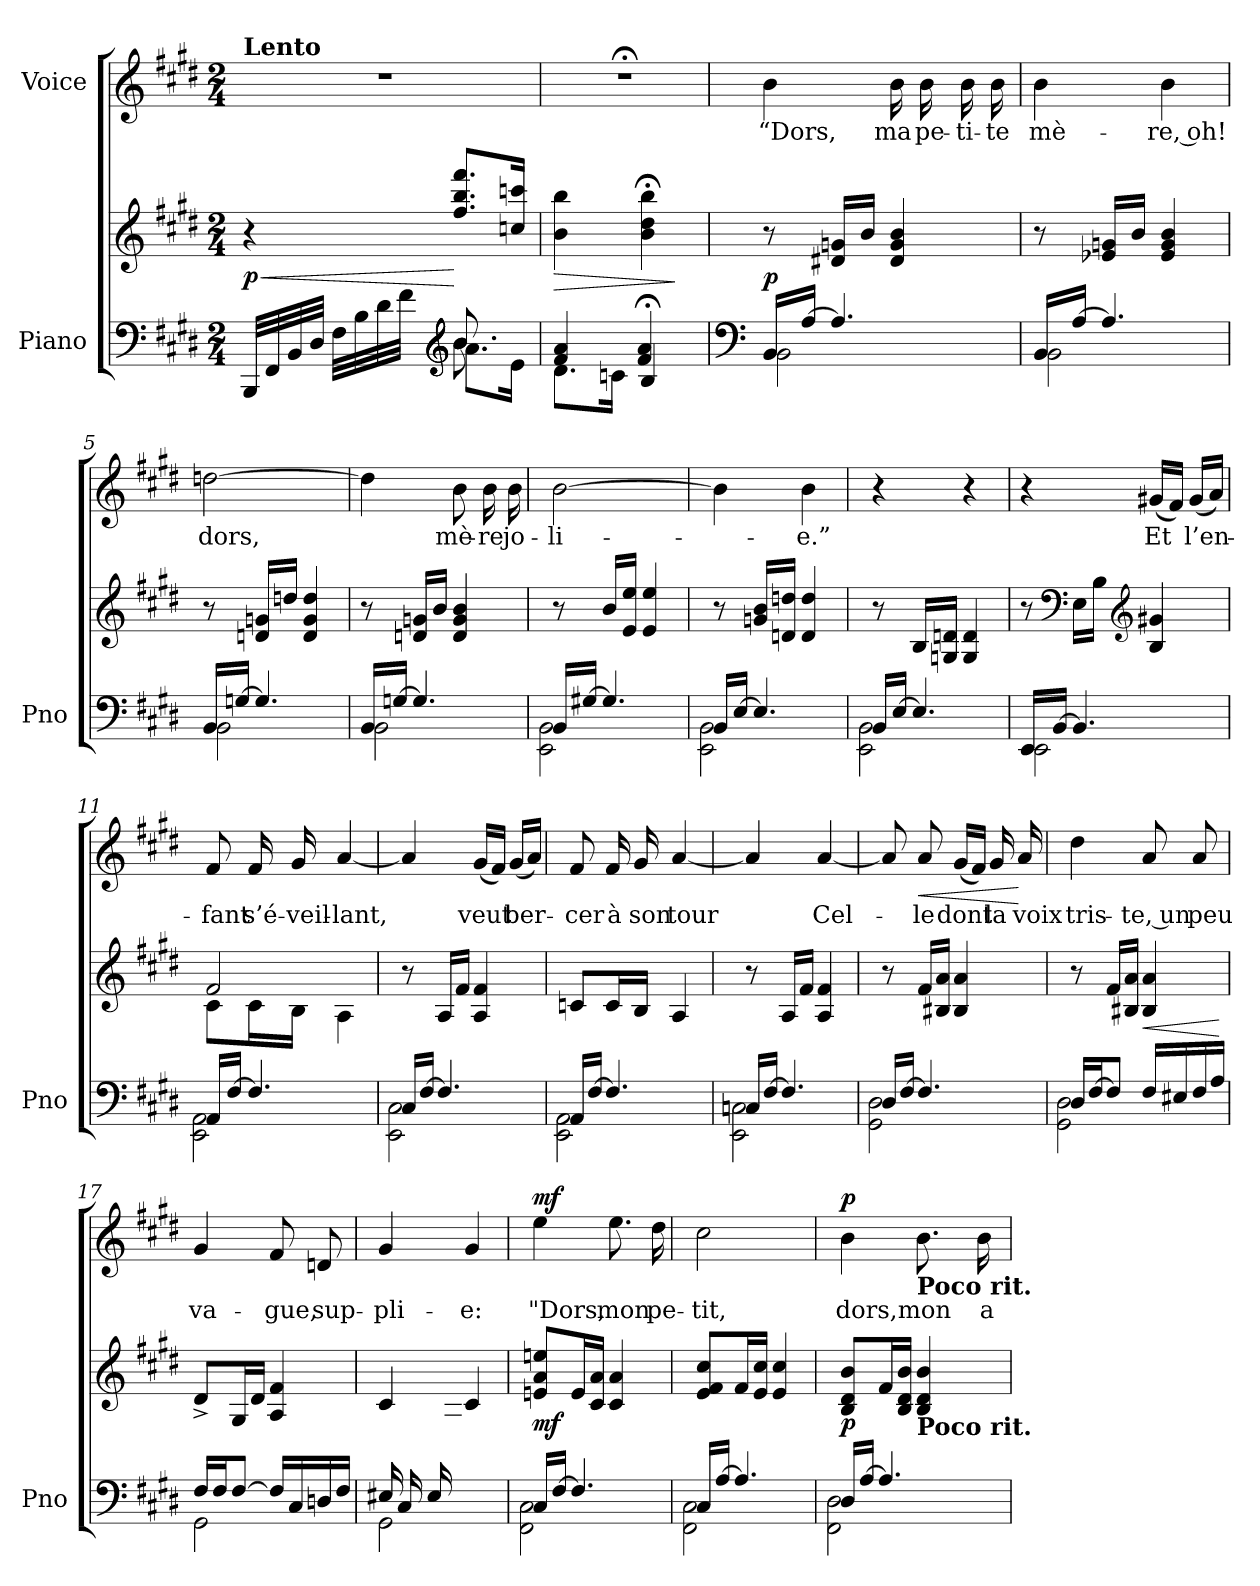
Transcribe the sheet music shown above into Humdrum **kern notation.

**kern	**kern	**dynam	**kern	**text	**dynam
*part2	*part2	*part2	*part1	*part1	*part1
*staff3	*staff2	*staff2/3	*staff1	*staff1	*staff1
*I"Piano	*	*	*I"Voice	*	*
*I'Pno	*	*	*	*	*
*clefF4	*clefG2	*	*clefG2	*	*
*k[f#c#g#d#]	*k[f#c#g#d#]	*	*k[f#c#g#d#]	*	*
*M2/4	*M2/4	*	*M2/4	*	*
=1	=1	=1	=1	=1	=1
*^	*	*	*	*	*
*	*^	*	*	*	*	*
!	!	!	!	!	!LO:TX:a:B:t=Lento	!	!
!	!	!	!	!LO:HP:b	!	!	!
*	*	*	*^	*	*	*	*
!	!	!	!	!	!LO:DY:n=1:b	!	!	!
4ryy	32BBB/LLL	4ryy	4r	4..ryy	< p	2r	.	.
.	32FF#/	.	.	.	.	.	.	.
.	32BB/	.	.	.	.	.	.	.
.	32D#/JJJ	.	.	.	.	.	.	.
.	32F#\LLL	.	.	.	.	.	.	.
.	32B\	.	.	.	.	.	.	.
.	32d#\	.	.	.	.	.	.	.
.	32f#\JJJ	.	.	.	.	.	.	.
*clefG2	*	*	*	*	*	*	*	*
8.b/L	8.a\L	8.b\	8.ff#/ 8.bb/ 8.fff#/L	.	[	.	.	.
16ryy	16e\Jk	16ryy	16ccn/ 16cccn/Jk	16cc\Jk	.	.	.	.
=2	=2	=2	=2	=2	=2	=2	=2	=2
!	!	!	!	!	!LO:HP:b	!	!	!
*	*v	*v	*	*	*	*	*	*
*	*	*v	*v	*	*	*	*
8.d#\L	4f#/ 4a/	4b\ 4bb\	>	2r;<	.	.
16cn\Jk	.	.	.	.	.	.
4B;</	4f#/ 4a/	4b\;< 4dd#\;< 4bb\;<	.	.	.	.
*v	*v	*	*	*	*	*
.	.	]	.	.	.
=3	=3	=3	=3	=3	=3
*clefF4	*	*	*	*	*
*^	*	*	*	*	*
!	!	!	!LO:DY:a=2	!	!LO:LY:b	!
16BB/LL	2BB\	8r	p	4b\	“Dors,	.
[16A/JJ	.	.	.	.	.	.
4.A/]	.	16d#X/ 16gn/LL	.	.	.	.
.	.	16b/JJ	.	.	.	.
!	!	!	!	!	!LO:LY:b	!
.	.	4d#/ 4g/ 4b/	.	16b\	ma	.
!	!	!	!	!	!LO:LY:b	!
.	.	.	.	16b\	pe-	.
!	!	!	!	!	!LO:LY:b	!
.	.	.	.	16b\	-ti-	.
!	!	!	!	!	!LO:LY:b	!
.	.	.	.	16b\	-te	.
!!LO:LB:g=z
=4	=4	=4	=4	=4	=4	=4
!	!	!	!	!	!LO:LY:b	!
16BB/LL	2BB\	8r	.	4b\	mè-	.
[16A/JJ	.	.	.	.	.	.
4.A/]	.	16e-X/ 16gn/LL	.	.	.	.
.	.	16b/JJ	.	.	.	.
!	!	!	!	!	!LO:LY:b	!
.	.	4e-/ 4g/ 4b/	.	4b\	-re, oh!	.
=5	=5	=5	=5	=5	=5	=5
!	!	!	!	!	!LO:LY:b	!
16BB/LL	2BB\	8r	.	[2ddn\	dors,	.
[16Gn/JJ	.	.	.	.	.	.
4.G/]	.	16dn/ 16gn/LL	.	.	.	.
.	.	16ddn/JJ	.	.	.	.
.	.	4d/ 4g/ 4dd/	.	.	.	.
=6	=6	=6	=6	=6	=6	=6
16BB/LL	2BB\	8r	.	4dd\]	.	.
[16Gn/JJ	.	.	.	.	.	.
4.G/]	.	16dn/ 16gn/LL	.	.	.	.
.	.	16b/JJ	.	.	.	.
!	!	!	!	!	!LO:LY:b	!
.	.	4d/ 4g/ 4b/	.	8b\	mè-	.
!	!	!	!	!	!LO:LY:b	!
.	.	.	.	16b\	-re	.
!	!	!	!	!	!LO:LY:b	!
.	.	.	.	16b\	jo-	.
=7	=7	=7	=7	=7	=7	=7
!	!	!	!	!	!LO:LY:b	!
16BB/LL	2EE\ 2BB\	8r	.	[2b\	-li-	.
[16G#X/JJ	.	.	.	.	.	.
4.G#/]	.	16b/LL	.	.	.	.
.	.	16e/ 16ee/JJ	.	.	.	.
.	.	4e/ 4ee/	.	.	.	.
!!LO:LB:g=z
=8	=8	=8	=8	=8	=8	=8
16BB/LL	2EE\ 2BB\	8r	.	4b\]	.	.
[16E/JJ	.	.	.	.	.	.
4.E/]	.	16gn/ 16b/LL	.	.	.	.
.	.	16dn/ 16ddn/JJ	.	.	.	.
!	!	!	!	!	!LO:LY:b	!
.	.	4d/ 4dd/	.	4b\	-e.”	.
=9	=9	=9	=9	=9	=9	=9
16BB/LL	2EE\ 2BB\	8r	.	4r	.	.
[16E/JJ	.	.	.	.	.	.
4.E/]	.	16B/LL	.	.	.	.
.	.	16Gn/ 16dn/JJ	.	.	.	.
.	.	4G/ 4d/	.	4r	.	.
=10	=10	=10	=10	=10	=10	=10
16EE/LL	2EE\	8r	.	4r	.	.
[16BB/JJ	.	.	.	.	.	.
*	*	*clefF4	*	*	*	*
4.BB/]	.	16E\LL	.	.	.	.
.	.	16B\JJ	.	.	.	.
*	*	*clefG2	*	*	*	*
!	!	!	!	!	!LO:LY:b	!
.	.	4B/ 4g#X/	.	(16g#X/LL	Et	.
.	.	.	.	16f#/JJ)	.	.
!	!	!	!	!	!LO:LY:b	!
.	.	.	.	(16g#/LL	l’en-	.
.	.	.	.	16a/JJ)	.	.
=11	=11	=11	=11	=11	=11	=11
*	*	*^	*	*	*	*
!	!	!	!	!	!	!LO:LY:b	!
16AA/LL	2EE\ 2AA\	2f#/	8c#\L	.	8f#/	-fant	.
[16F#/JJ	.	.	.	.	.	.	.
!	!	!	!	!	!	!LO:LY:b	!
4.F#/]	.	.	16c#\L	.	16f#/	s’é-	.
!	!	!	!	!	!	!LO:LY:b	!
.	.	.	16B\JJ	.	16g#/	-veil-	.
!	!	!	!	!	!	!LO:LY:b	!
.	.	.	4A\	.	[4a/	-lant,	.
*	*	*v	*v	*	*	*	*
!!LO:PB:g=z
=12	=12	=12	=12	=12	=12	=12
16C#/LL	2EE\ 2C#\	8r	.	4a/]	.	.
[16F#/JJ	.	.	.	.	.	.
4.F#/]	.	16A/LL	.	.	.	.
.	.	16f#/JJ	.	.	.	.
!	!	!	!	!	!LO:LY:b	!
.	.	4A/ 4f#/	.	(16g#/LL	veut	.
.	.	.	.	16f#/JJ)	.	.
!	!	!	!	!	!LO:LY:b	!
.	.	.	.	(16g#/LL	ber-	.
.	.	.	.	16a/JJ)	.	.
=13	=13	=13	=13	=13	=13	=13
!	!	!	!	!	!LO:LY:b	!
16AA/LL	2EE\ 2AA\	8cn/L	.	8f#/	-cer	.
[16F#/JJ	.	.	.	.	.	.
!	!	!	!	!	!LO:LY:b	!
4.F#/]	.	16c/L	.	16f#/	à	.
!	!	!	!	!	!LO:LY:b	!
.	.	16B/JJ	.	16g#/	son	.
!	!	!	!	!	!LO:LY:b	!
.	.	4A/	.	[4a/	tour	.
=14	=14	=14	=14	=14	=14	=14
16Cn/LL	2EE\ 2Cn\	8r	.	4a/]	.	.
[16F#/JJ	.	.	.	.	.	.
4.F#/]	.	16A/LL	.	.	.	.
.	.	16f#/JJ	.	.	.	.
!	!	!	!	!	!LO:LY:b	!
.	.	4A/ 4f#/	.	[4a/	Cel-	.
=15	=15	=15	=15	=15	=15	=15
16D#/LL	2GG#\ 2D#\	8r	.	8a/]	.	.
[16F#/JJ	.	.	.	.	.	.
!	!	!	!	!	!LO:LY:b	!LO:HP:b
4.F#/]	.	16f#/LL	.	8a/	-le	<
.	.	16B#X/ 16a/JJ	.	.	.	.
!	!	!	!	!	!LO:LY:b	!
.	.	4B#/ 4a/	.	(16g#/LL	dont	.
.	.	.	.	16f#/JJ)	.	.
!	!	!	!	!	!LO:LY:b	!
.	.	.	.	16g#/	la	.
!	!	!	!	!	!LO:LY:b	!
.	.	.	.	16a/	voix	[
!!LO:LB:g=z
=16	=16	=16	=16	=16	=16	=16
!	!	!	!	!	!LO:LY:b	!
16D#/LL	2GG#\ 2D#\	8r	.	4dd#\	tris-	.
[16F#/J	.	.	.	.	.	.
8F#/J]	.	16f#/LL	.	.	.	.
.	.	16B#X/ 16a/JJ	.	.	.	.
!	!	!	!LO:HP:b	!	!LO:LY:b	!
16F#/LL	.	4B#/ 4a/	<	8a/	-te, un	.
16E#X/	.	.	.	.	.	.
!	!	!	!	!	!LO:LY:b	!
16F#/	.	.	.	8a/	peu	.
16A/JJ	.	.	.	.	.	.
*v	*v	*	*	*	*	*
.	.	[	.	.	.
=17	=17	=17	=17	=17	=17
*^	*	*	*	*	*
!	!	!	!	!	!LO:LY:b	!
16F#/LL	2GG#\	8d#^/L	.	4g#/	va-	.
16F#/J	.	.	.	.	.	.
[8F#/J	.	16G#/L	.	.	.	.
.	.	16d#/JJ	.	.	.	.
!	!	!	!	!	!LO:LY:b	!
16F#/LL]	.	4A/ 4f#/	.	8f#/	-gue,	.
16C#/	.	.	.	.	.	.
!	!	!	!	!	!LO:LY:b	!
16Dn/	.	.	.	8dn/	sup-	.
16F#/JJ	.	.	.	.	.	.
=18	=18	=18	=18	=18	=18	=18
*	*	*^	*	*	*	*
!	!	!	!	!	!	!LO:LY:b	!
16E#X/LL	2GG#\	4c#/	8.ryy	.	4g#/	-pli-	.
16C#/	.	.	.	.	.	.	.
16E#/	.	.	.	.	.	.	.
16ryy	.	.	16G#\JJ	.	.	.	.
!	!	!	!	!	!	!LO:LY:b	!
4ryy	.	4c#/	4ryy	.	4g#/	-e:	.
=19	=19	=19	=19	=19	=19	=19	=19
!	!	!	!	!LO:DY:b	!	!LO:LY:b	!LO:DY:a
*	*	*v	*v	*	*	*	*
16C#/LL	2FF#\ 2C#\	8en/ 8a/ 8een/L	mf	4ee\	"Dors,	mf
[16F#/JJ	.	.	.	.	.	.
4.F#/]	.	16e/L	.	.	.	.
.	.	16c#/ 16a/JJ	.	.	.	.
!	!	!	!	!	!LO:LY:b	!
.	.	4c#/ 4a/	.	8.ee\	mon	.
!	!	!	!	!	!LO:LY:b	!
.	.	.	.	16dd#\	pe-	.
!!LO:LB:g=z
=20	=20	=20	=20	=20	=20	=20
!	!	!	!	!	!LO:LY:b	!
16C#/LL	2FF#\ 2C#\	8e/ 8f#/ 8cc#/L	.	2cc#\	-tit,	.
[16A/JJ	.	.	.	.	.	.
4.A/]	.	16f#/L	.	.	.	.
.	.	16e/ 16cc#/JJ	.	.	.	.
.	.	4e/ 4cc#/	.	.	.	.
=21	=21	=21	=21	=21	=21	=21
!	!	!	!LO:DY:b	!	!LO:LY:b	!LO:DY:a
16D#/LL	2FF#\ 2D#\	8B/ 8d#/ 8b/L	p	4b\	dors,	p
[16A/JJ	.	.	.	.	.	.
4.A/]	.	16f#/L	.	.	.	.
.	.	16B/ 16d#/ 16b/JJ	.	.	.	.
!	!	!	!	!LO:TX:b:B:t=Poco rit.	!	!
!	!	!LO:TX:b:B:t=Poco rit.	!	!	!	!
!	!	!	!	!	!LO:LY:b	!
.	.	4B/ 4d#/ 4b/	.	8.b\	mon	.
!	!	!	!	!	!LO:LY:b	!
.	.	.	.	16b\	a-	.
*v	*v	*	*	*	*	*
=	=	=	=	=	=
*-	*-	*-	*-	*-	*-
